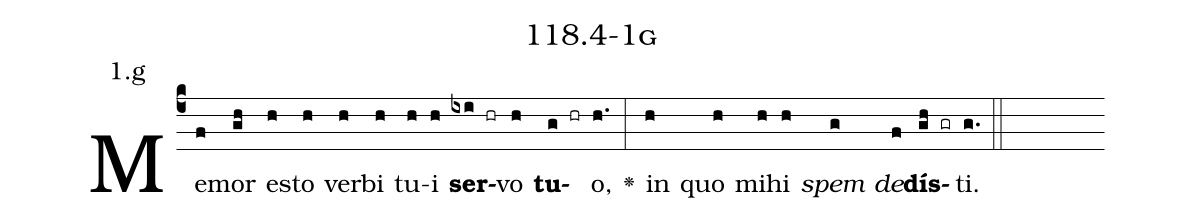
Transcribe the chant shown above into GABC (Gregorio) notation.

name: 118.4-1g;
annotation: 1.g;
%%
(c4)Me(f)mor(gh) es(h)to(h) ver(h)bi(h) tu(h)i(h) <b>ser</b>(ixi hr)vo(h) <b>tu</b>(g hr)o,(h.) <v>\greheightstar</v>(:) in(h) quo(h) mi(h)hi(h) <i>spem</i>(g) <i>de</i>(f)<b>dís</b>(gh gr)ti.(g.) (::)


%E(h) u(h) o(g) u(f) a(gh) e.(g.) (::)
